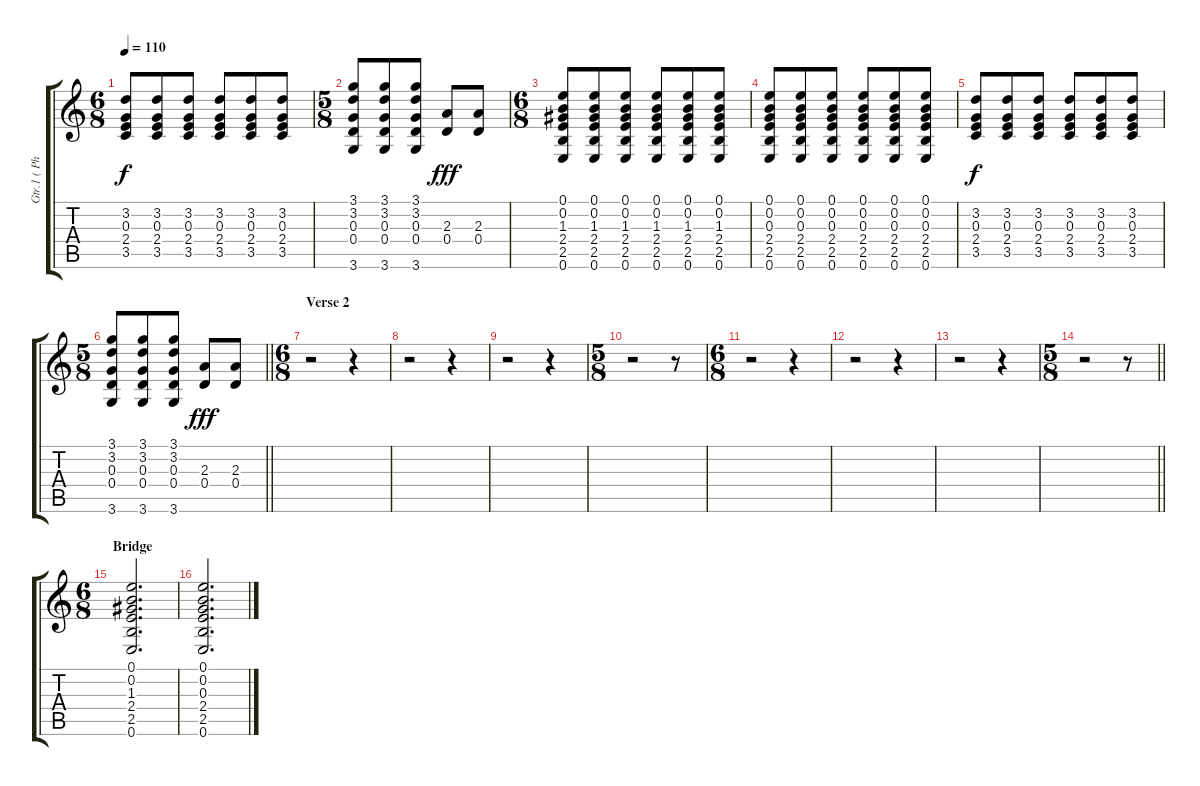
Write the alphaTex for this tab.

\track ("Gtr.1 ( Phillip Selway )" "Gtr.1 ( Ph") {instrument electricguitarclean}
\staff {score tabs}
\tuning (E4 B3 G3 D3 A2 E2) {hide}
\ts (6 8)
\tempo 110
\clef g2
\ks c
(3.2 0.3 2.4 3.5).8{dy f} (3.2 0.3 2.4 3.5).8 (3.2 0.3 2.4 3.5).8 (3.2 0.3 2.4 3.5).8 (3.2 0.3 2.4 3.5).8 (3.2 0.3 2.4 3.5).8 |
\ts (5 8)
(3.1 3.2 0.3 0.4 3.6).8 (3.1 3.2 0.3 0.4 3.6).8 (3.1 3.2 0.3 0.4 3.6).8 (2.3 0.4).8{dy fff} (2.3 0.4).8 |
\ts (6 8)
(0.1 0.2 1.3 2.4 2.5 0.6).8 (0.1 0.2 1.3 2.4 2.5 0.6).8 (0.1 0.2 1.3 2.4 2.5 0.6).8 (0.1 0.2 1.3 2.4 2.5 0.6).8 (0.1 0.2 1.3 2.4 2.5 0.6).8 (0.1 0.2 1.3 2.4 2.5 0.6).8 |
(0.1 0.2 0.3 2.4 2.5 0.6).8 (0.1 0.2 0.3 2.4 2.5 0.6).8 (0.1 0.2 0.3 2.4 2.5 0.6).8 (0.1 0.2 0.3 2.4 2.5 0.6).8 (0.1 0.2 0.3 2.4 2.5 0.6).8 (0.1 0.2 0.3 2.4 2.5 0.6).8 |
(3.2 0.3 2.4 3.5).8{dy f} (3.2 0.3 2.4 3.5).8 (3.2 0.3 2.4 3.5).8 (3.2 0.3 2.4 3.5).8 (3.2 0.3 2.4 3.5).8 (3.2 0.3 2.4 3.5).8 |
\ts (5 8)
\barLineRight lightlight
(3.1 3.2 0.3 0.4 3.6).8 (3.1 3.2 0.3 0.4 3.6).8 (3.1 3.2 0.3 0.4 3.6).8 (2.3 0.4).8{dy fff} (2.3 0.4).8 |
\ts (6 8)
\section ("" "Verse 2")
r.2 r.4 |
r.2 r.4 |
r.2 r.4 |
\ts (5 8)
r.2 r.8 |
\ts (6 8)
r.2 r.4 |
r.2 r.4 |
r.2 r.4 |
\ts (5 8)
\barLineRight lightlight
r.2 r.8 |
\ts (6 8)
\section ("" "Bridge")
(0.1 0.2 1.3 2.4 2.5 0.6).2{d} |
(0.1 0.2 0.3 2.4 2.5 0.6).2{d}
